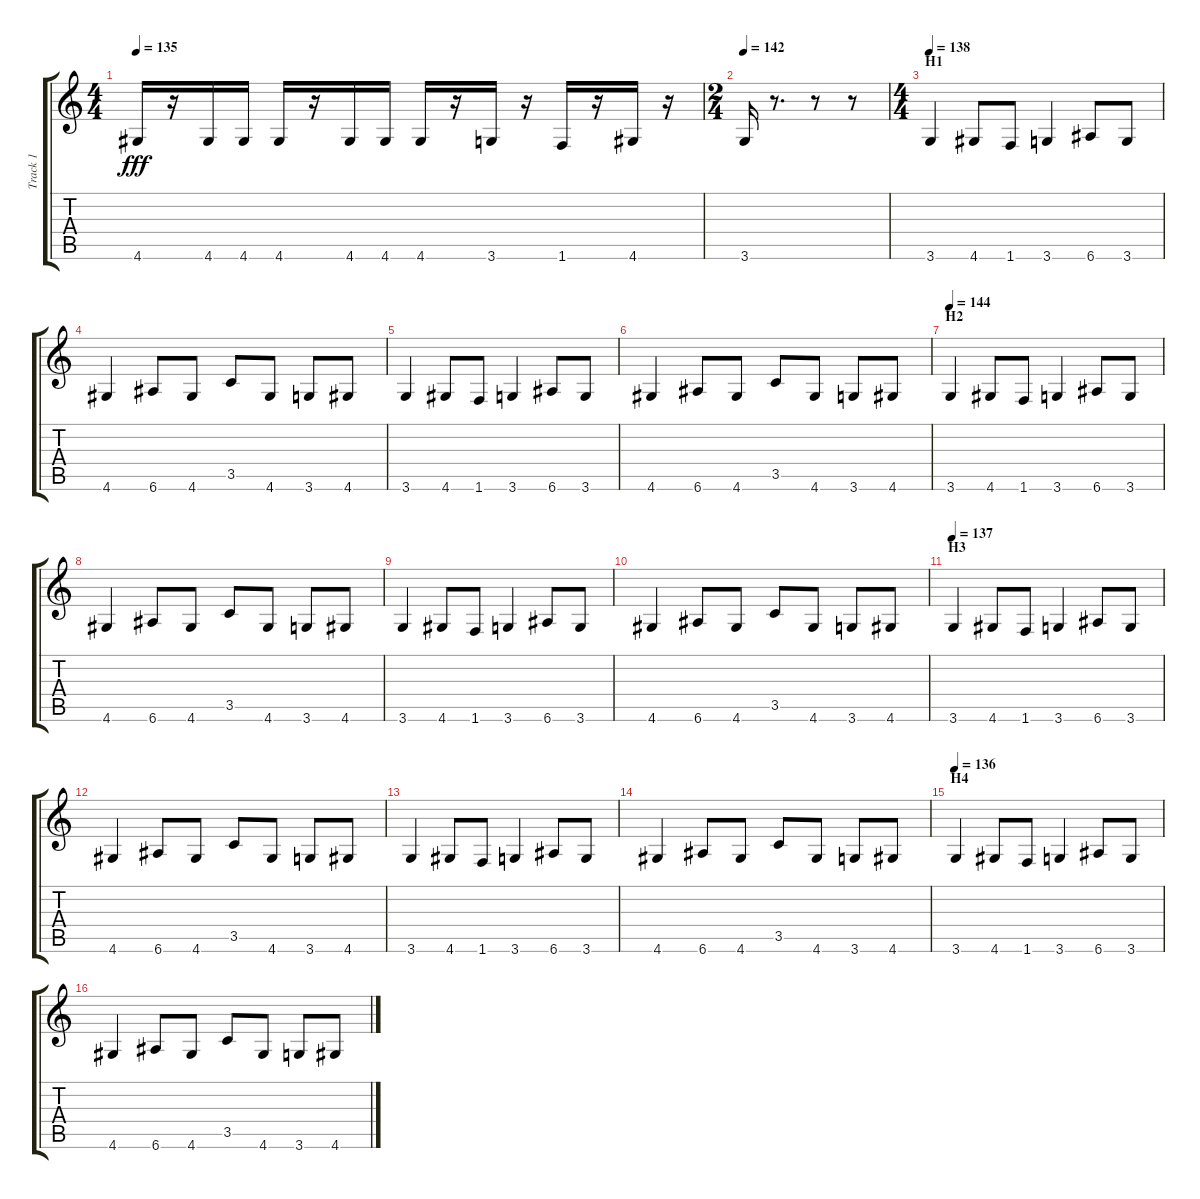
\track ("Track 1" "Track 1") {instrument distortionguitar}
\staff {score tabs}
\tuning (E4 B3 G3 D3 A2 E2) {hide}
\ts (4 4)
\tempo 135
\clef g2
\ks c
4.6.16{dy fff} r.16 4.6.16 4.6.16 4.6.16 r.16 4.6.16 4.6.16 4.6.16 r.16 3.6.16 r.16 1.6.16 r.16 4.6.16 r.16 |
\ts (2 4)
\tempo 142
3.6.16 r.8{d} r.8 r.8 |
\ts (4 4)
\section ("" "H1")
\tempo 138
3.6.4 4.6.8 1.6.8 3.6.4 6.6.8 3.6.8 |
4.6.4 6.6.8 4.6.8 3.5.8 4.6.8 3.6.8 4.6.8 |
3.6.4 4.6.8 1.6.8 3.6.4 6.6.8 3.6.8 |
4.6.4 6.6.8 4.6.8 3.5.8 4.6.8 3.6.8 4.6.8 |
\section ("" "H2")
\tempo 144
3.6.4 4.6.8 1.6.8 3.6.4 6.6.8 3.6.8 |
4.6.4 6.6.8 4.6.8 3.5.8 4.6.8 3.6.8 4.6.8 |
3.6.4 4.6.8 1.6.8 3.6.4 6.6.8 3.6.8 |
4.6.4 6.6.8 4.6.8 3.5.8 4.6.8 3.6.8 4.6.8 |
\section ("" "H3")
\tempo 137
3.6.4 4.6.8 1.6.8 3.6.4 6.6.8 3.6.8 |
4.6.4 6.6.8 4.6.8 3.5.8 4.6.8 3.6.8 4.6.8 |
3.6.4 4.6.8 1.6.8 3.6.4 6.6.8 3.6.8 |
4.6.4 6.6.8 4.6.8 3.5.8 4.6.8 3.6.8 4.6.8 |
\section ("" "H4")
\tempo 136
3.6.4 4.6.8 1.6.8 3.6.4 6.6.8 3.6.8 |
4.6.4 6.6.8 4.6.8 3.5.8 4.6.8 3.6.8 4.6.8
